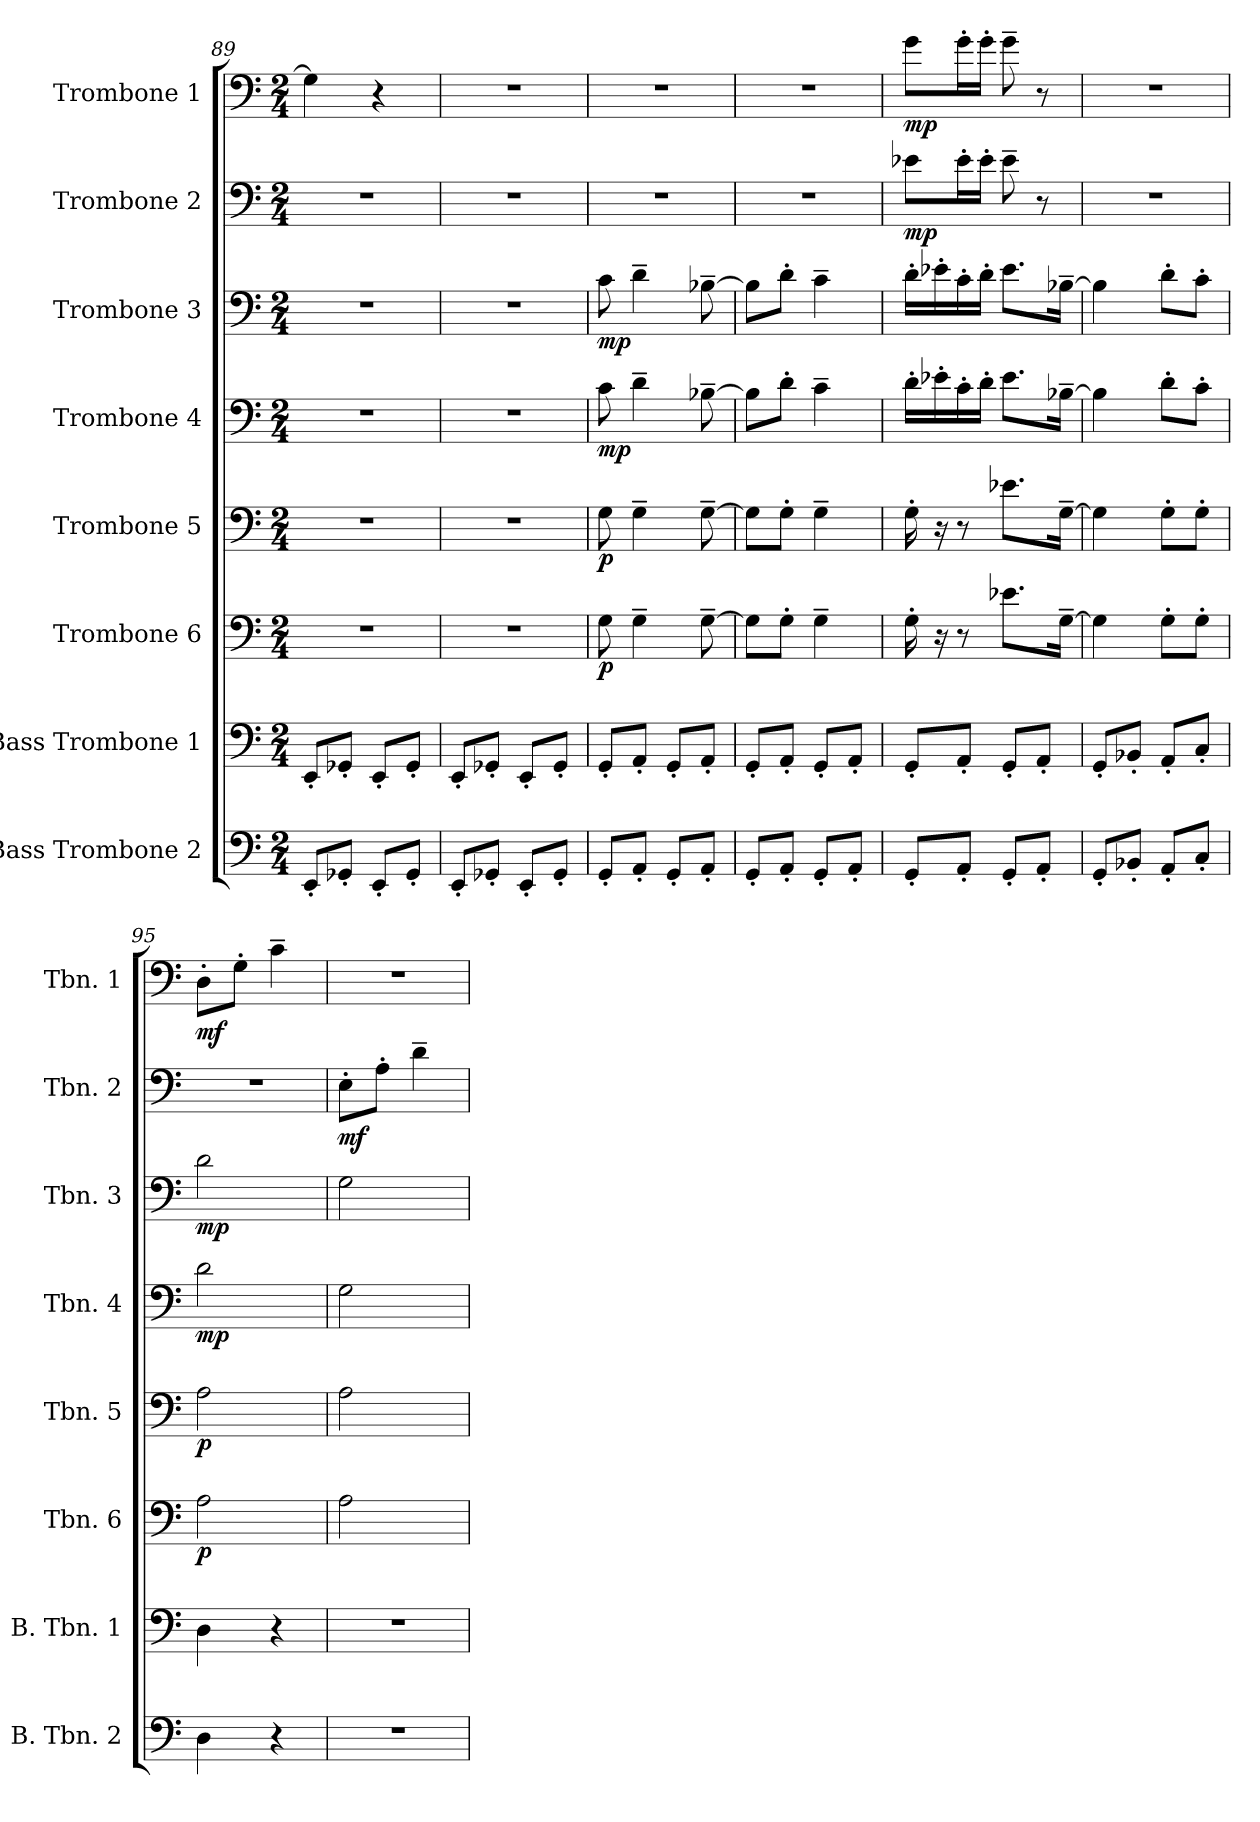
**kern	**kern	**kern	**dynam	**kern	**dynam	**kern	**dynam	**kern	**dynam	**kern	**dynam	**kern	**dynam
*part8	*part7	*part6	*part6	*part5	*part5	*part4	*part4	*part3	*part3	*part2	*part2	*part1	*part1
*staff8	*staff7	*staff6	*staff6	*staff5	*staff5	*staff4	*staff4	*staff3	*staff3	*staff2	*staff2	*staff1	*staff1
*I"Bass Trombone 2	*I"Bass Trombone 1	*I"Trombone 6	*	*I"Trombone 5	*	*I"Trombone 4	*	*I"Trombone 3	*	*I"Trombone 2	*	*I"Trombone 1	*
*I'B. Tbn. 2	*I'B. Tbn. 1	*I'Tbn. 6	*	*I'Tbn. 5	*	*I'Tbn. 4	*	*I'Tbn. 3	*	*I'Tbn. 2	*	*I'Tbn. 1	*
*clefF4	*clefF4	*clefF4	*	*clefF4	*	*clefF4	*	*clefF4	*	*clefF4	*	*clefF4	*
*k[]	*k[]	*k[]	*	*k[]	*	*k[]	*	*k[]	*	*k[]	*	*k[]	*
*M2/4	*M2/4	*M2/4	*	*M2/4	*	*M2/4	*	*M2/4	*	*M2/4	*	*M2/4	*
=89	=89	=89	=89	=89	=89	=89	=89	=89	=89	=89	=89	=89	=89
8EE'/L	8EE'/L	2r	.	2r	.	2r	.	2r	.	2r	.	4G\]	.
8GG-X'/J	8GG-X'/J	.	.	.	.	.	.	.	.	.	.	.	.
8EE'/L	8EE'/L	.	.	.	.	.	.	.	.	.	.	4r	.
8GG-'/J	8GG-'/J	.	.	.	.	.	.	.	.	.	.	.	.
=90	=90	=90	=90	=90	=90	=90	=90	=90	=90	=90	=90	=90	=90
8EE'/L	8EE'/L	2r	.	2r	.	2r	.	2r	.	2r	.	2r	.
8GG-X'/J	8GG-X'/J	.	.	.	.	.	.	.	.	.	.	.	.
8EE'/L	8EE'/L	.	.	.	.	.	.	.	.	.	.	.	.
8GG-'/J	8GG-'/J	.	.	.	.	.	.	.	.	.	.	.	.
=91	=91	=91	=91	=91	=91	=91	=91	=91	=91	=91	=91	=91	=91
!	!	!	!LO:DY:b	!	!LO:DY:b	!	!LO:DY:b	!	!LO:DY:b	!	!	!	!
8GG'/L	8GG'/L	8G\	p	8G\	p	8c\	mp	8c\	mp	2r	.	2r	.
8AA'/J	8AA'/J	4G~\	.	4G~\	.	4d~\	.	4d~\	.	.	.	.	.
8GG'/L	8GG'/L	.	.	.	.	.	.	.	.	.	.	.	.
8AA'/J	8AA'/J	[8G~\	.	[8G~\	.	[8B-X~\	.	[8B-X~\	.	.	.	.	.
!!LO:PB:g=z
=92	=92	=92	=92	=92	=92	=92	=92	=92	=92	=92	=92	=92	=92
8GG'/L	8GG'/L	8G\L]	.	8G\L]	.	8B-\L]	.	8B-\L]	.	2r	.	2r	.
8AA'/J	8AA'/J	8G'\J	.	8G'\J	.	8d'\J	.	8d'\J	.	.	.	.	.
8GG'/L	8GG'/L	4G~\	.	4G~\	.	4c~\	.	4c~\	.	.	.	.	.
8AA'/J	8AA'/J	.	.	.	.	.	.	.	.	.	.	.	.
=93	=93	=93	=93	=93	=93	=93	=93	=93	=93	=93	=93	=93	=93
!	!	!	!	!	!	!	!	!	!	!	!LO:DY:b	!	!LO:DY:b
8GG'/L	8GG'/L	16G'\	.	16G'\	.	16d'\LL	.	16d'\LL	.	8e-X\L	mp	8g\L	mp
.	.	16r	.	16r	.	16e-X'\	.	16e-X'\	.	.	.	.	.
8AA'/J	8AA'/J	8r	.	8r	.	16c'\	.	16c'\	.	16e-'\L	.	16g'\L	.
.	.	.	.	.	.	16d'\JJ	.	16d'\JJ	.	16e-'\JJ	.	16g'\JJ	.
8GG'/L	8GG'/L	8.e-X\L	.	8.e-X\L	.	8.e-\L	.	8.e-\L	.	8e-~\	.	8g~\	.
8AA'/J	8AA'/J	.	.	.	.	.	.	.	.	8r	.	8r	.
.	.	[16G~\Jk	.	[16G~\Jk	.	[16B-X~\Jk	.	[16B-X~\Jk	.	.	.	.	.
=94	=94	=94	=94	=94	=94	=94	=94	=94	=94	=94	=94	=94	=94
8GG'/L	8GG'/L	4G\]	.	4G\]	.	4B-\]	.	4B-\]	.	2r	.	2r	.
8BB-X'/J	8BB-X'/J	.	.	.	.	.	.	.	.	.	.	.	.
8AA'/L	8AA'/L	8G'\L	.	8G'\L	.	8d'\L	.	8d'\L	.	.	.	.	.
8C'/J	8C'/J	8G'\J	.	8G'\J	.	8c'\J	.	8c'\J	.	.	.	.	.
=95	=95	=95	=95	=95	=95	=95	=95	=95	=95	=95	=95	=95	=95
!	!	!	!LO:DY:b	!	!LO:DY:b	!	!LO:DY:b	!	!LO:DY:b	!	!	!	!LO:DY:b
4D\	4D\	2A\	p	2A\	p	2d\	mp	2d\	mp	2r	.	8D'\L	mf
.	.	.	.	.	.	.	.	.	.	.	.	8G'\J	.
4r	4r	.	.	.	.	.	.	.	.	.	.	4c~\	.
=96	=96	=96	=96	=96	=96	=96	=96	=96	=96	=96	=96	=96	=96
!	!	!	!	!	!	!	!	!	!	!	!LO:DY:b	!	!
2r	2r	2A\	.	2A\	.	2G\	.	2G\	.	8E'\L	mf	2r	.
.	.	.	.	.	.	.	.	.	.	8A'\J	.	.	.
.	.	.	.	.	.	.	.	.	.	4d~\	.	.	.
=	=	=	=	=	=	=	=	=	=	=	=	=	=
*-	*-	*-	*-	*-	*-	*-	*-	*-	*-	*-	*-	*-	*-
